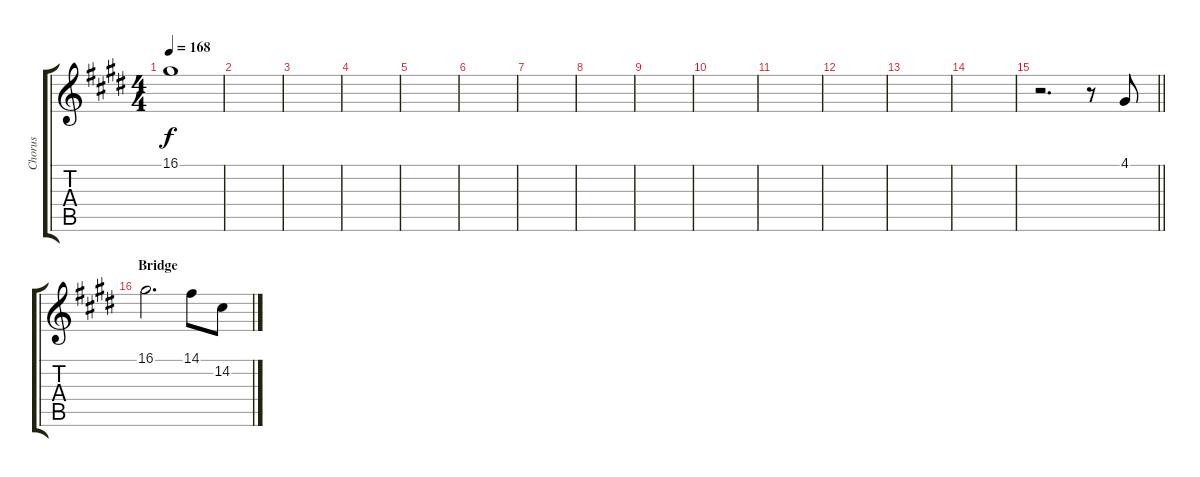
\track ("Chorus" "Chorus") {mute instrument tenorsax}
\staff {score tabs}
\tuning (E4 B3 G3 D3 A2 E2) {hide}
\ts (4 4)
\tempo 168
\clef g2
\ks e
16.1{t}.1{dy f} |
|
|
|
|
|
|
|
|
|
|
|
|
|
\barLineRight lightlight
r.2{d} r.8 4.1.8 |
\section ("" "Bridge")
16.1.2{d} 14.1.8 14.2.8
